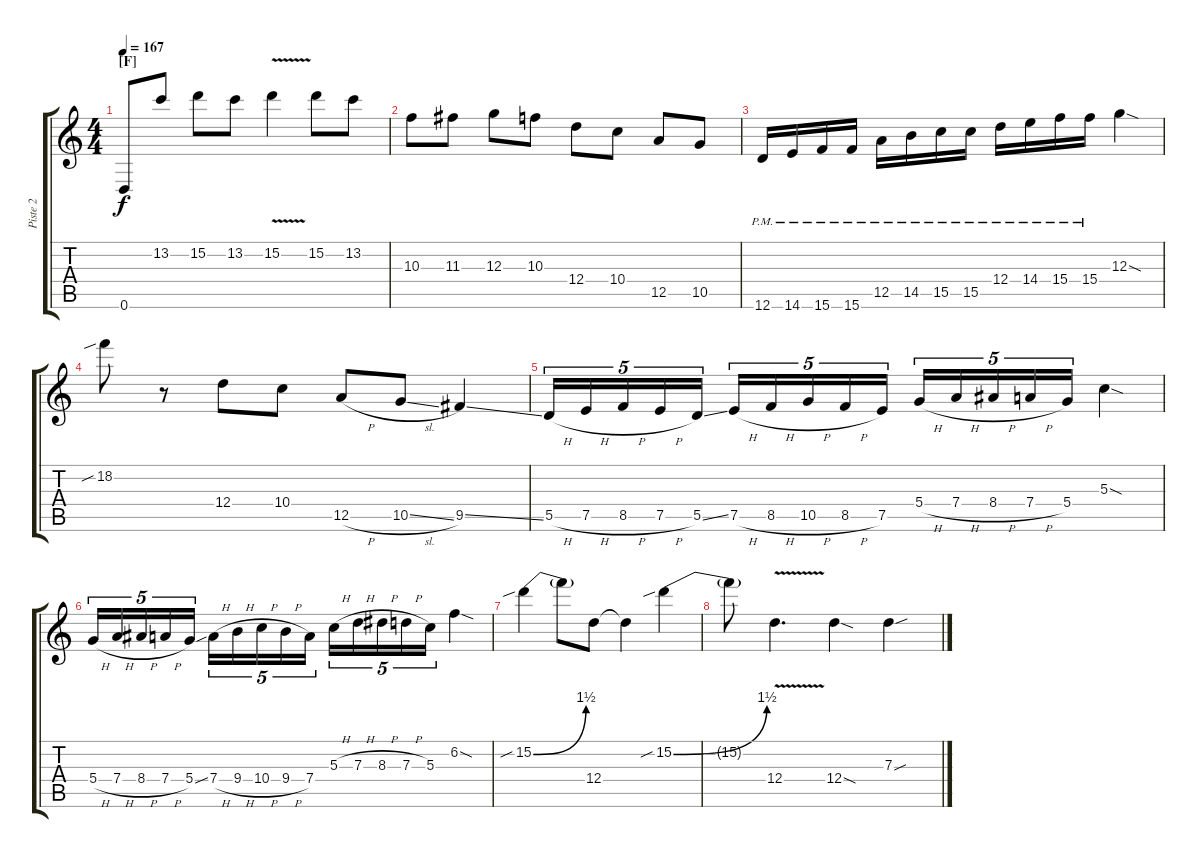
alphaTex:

\track ("Piste 2" "Piste 2") {instrument distortionguitar}
\staff {score tabs}
\tuning (E4 B3 G3 D3 A2 D2) {hide}
\ts (4 4)
\section ("" "[F]")
\tempo 167
\clef g2
\ks c
0.6.8{dy f balance 1} 13.2.8 15.2.8 13.2.8 15.2{v}.4 15.2.8 13.2.8 |
10.3.8 11.3.8 12.3.8 10.3.8 12.4.8 10.4.8 12.5.8 10.5.8 |
12.6{pm}.16 14.6{pm}.16 15.6{pm}.16 15.6{pm}.16 12.5{pm}.16 14.5{pm}.16 15.5{pm}.16 15.5{pm}.16 12.4{pm}.16 14.4{pm}.16 15.4{pm}.16 15.4{pm}.16 12.3{sod}.4 |
18.2{sib}.8 r.8 12.4.8 10.4.8 12.5{h}.8 10.5{sl}.8 9.5{ss}.4 |
5.5{h}.16{tu (5 4)} 7.5{h}.16{tu (5 4)} 8.5{h}.16{tu (5 4)} 7.5{h}.16{tu (5 4)} 5.5{ss}.16{tu (5 4)} 7.5{h}.16{tu (5 4)} 8.5{h}.16{tu (5 4)} 10.5{h}.16{tu (5 4)} 8.5{h}.16{tu (5 4)} 7.5.16{tu (5 4)} 5.4{h}.16{tu (5 4)} 7.4{h}.16{tu (5 4)} 8.4{h}.16{tu (5 4)} 7.4{h}.16{tu (5 4)} 5.4.16{tu (5 4)} 5.3{sod}.4 |
5.4{h}.16{tu (5 4)} 7.4{h}.16{tu (5 4)} 8.4{h}.16{tu (5 4)} 7.4{h}.16{tu (5 4)} 5.4{ss}.16{tu (5 4)} 7.4{h}.16{tu (5 4)} 9.4{h}.16{tu (5 4)} 10.4{h}.16{tu (5 4)} 9.4{h}.16{tu (5 4)} 7.4.16{tu (5 4)} 5.3{h}.16{tu (5 4)} 7.3{h}.16{tu (5 4)} 8.3{h}.16{tu (5 4)} 7.3{h}.16{tu (5 4)} 5.3.16{tu (5 4)} 6.2{sod}.4 |
15.2{be (bend 0 0 60 6) sib}.4 15.2{t}.8 12.4.8 12.4{t}.4 15.2{be (bend 0 0 60 6) sib}.4 |
15.2{t}.8 12.4{v}.4{d} 12.4{sod}.4 7.3{sou}.4
